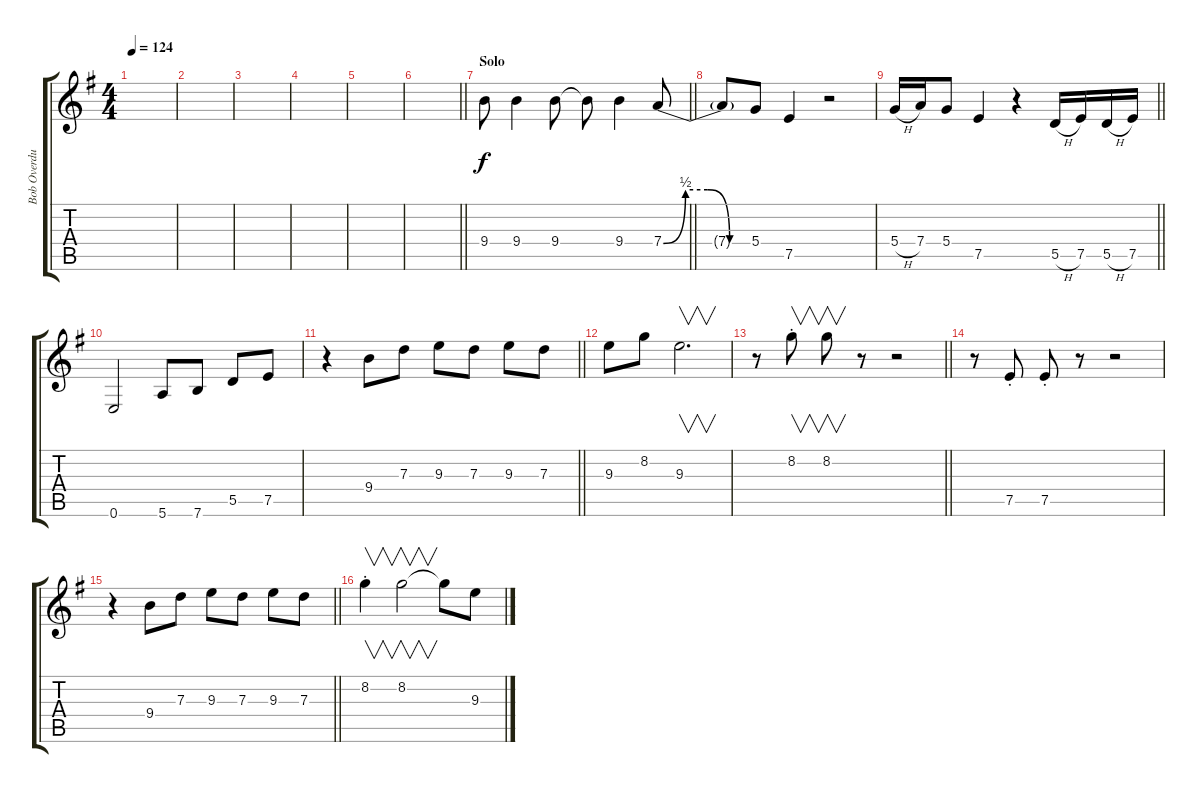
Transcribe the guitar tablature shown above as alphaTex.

\track ("Bob Overdub" "Bob Overdu") {instrument electricguitarjazz}
\staff {score tabs}
\tuning (E4 B3 G3 D3 A2 E2) {hide}
\ts (4 4)
\tempo 124
\clef g2
\ks g
|
|
|
|
|
\barLineRight lightlight
|
\section ("" "Solo")
\barLineRight lightlight
9.4.8 9.4.4 9.4.8 9.4{t}.8 9.4.4 7.4{be (custom 0 0 15 2 30 2 45 0 60 0)}.8 |
7.4{t}.8 5.4.8 7.5.4 r.2 |
\barLineRight lightlight
5.4{h}.16 7.4.16 5.4.8 7.5.4 r.4 5.5{h}.16 7.5.16 5.5{h}.16 7.5.16 |
0.6.2 5.6.8 7.6.8 5.5.8 7.5.8 |
\barLineRight lightlight
r.4 9.4.8 7.3.8 9.3.8 7.3.8 9.3.8 7.3.8 |
9.3.8 8.2.8 9.3.2{v d} |
\barLineRight lightlight
r.8 8.2{st}.8{v} 8.2.8{v} r.8 r.2 |
r.8 7.5{st}.8 7.5{st}.8 r.8 r.2 |
\barLineRight lightlight
r.4 9.4.8 7.3.8 9.3.8 7.3.8 9.3.8 7.3.8 |
8.2{st}.4{v} 8.2.2{v} 8.2{t}.8 9.3.8
